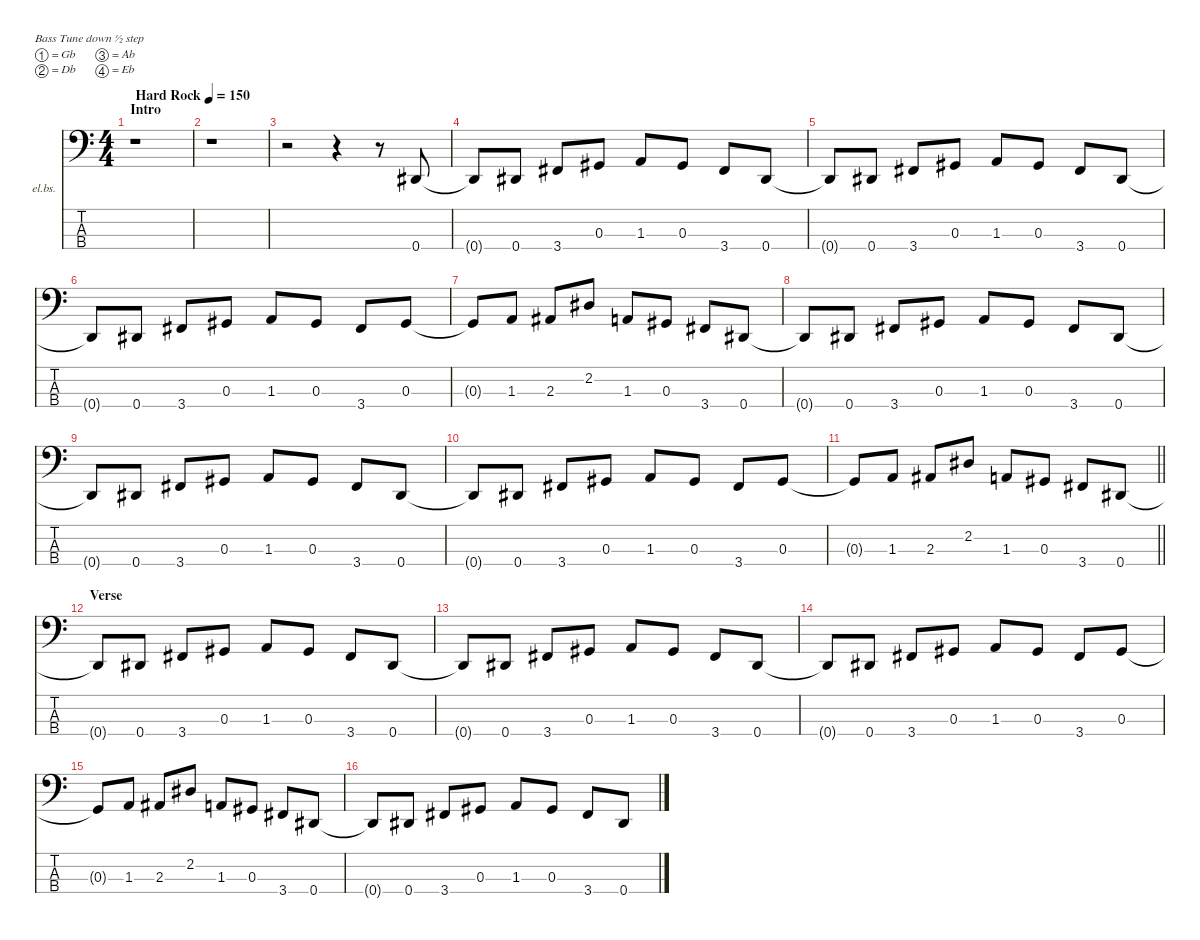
\defaultSystemsLayout 4
\hideDynamics
\bracketExtendMode nobrackets
\firstSystemTrackNameOrientation horizontal
\otherSystemsTrackNameOrientation horizontal
\track ("Lexxi Foxxx" "el.bs.") {instrument electricbasspick}
\staff {score tabs}
\tuning (Gb2 Db2 Ab1 Eb1)
\ts (4 4)
\beaming (8 2 2 2 2)
\section ("" "Intro")
\tempo (150 "Hard Rock")
\clef f4
\ks c
r.1{dy f instrument electricbasspick} |
r.1 |
r.2 r.4 r.8 0.4.8 |
0.4{t}.8 0.4.8 3.4.8 0.3.8 1.3.8 0.3.8 3.4.8 0.4.8 |
0.4{t}.8 0.4.8 3.4.8 0.3.8 1.3.8 0.3.8 3.4.8 0.4.8 |
0.4{t}.8 0.4.8 3.4.8 0.3.8 1.3.8 0.3.8 3.4.8 0.3.8 |
0.3{t}.8 1.3.8 2.3.8 2.2.8 1.3.8 0.3.8 3.4.8 0.4.8 |
0.4{t}.8 0.4.8 3.4.8 0.3.8 1.3.8 0.3.8 3.4.8 0.4.8 |
0.4{t}.8 0.4.8 3.4.8 0.3.8 1.3.8 0.3.8 3.4.8 0.4.8 |
0.4{t}.8 0.4.8 3.4.8 0.3.8 1.3.8 0.3.8 3.4.8 0.3.8 |
\barLineRight lightlight
0.3{t}.8 1.3.8 2.3.8 2.2.8 1.3.8 0.3.8 3.4.8 0.4.8 |
\section ("" "Verse")
0.4{t}.8 0.4.8 3.4.8 0.3.8 1.3.8 0.3.8 3.4.8 0.4.8 |
0.4{t}.8 0.4.8 3.4.8 0.3.8 1.3.8 0.3.8 3.4.8 0.4.8 |
0.4{t}.8 0.4.8 3.4.8 0.3.8 1.3.8 0.3.8 3.4.8 0.3.8 |
0.3{t}.8 1.3.8 2.3.8 2.2.8 1.3.8 0.3.8 3.4.8 0.4.8 |
0.4{t}.8 0.4.8 3.4.8 0.3.8 1.3.8 0.3.8 3.4.8 0.4.8
